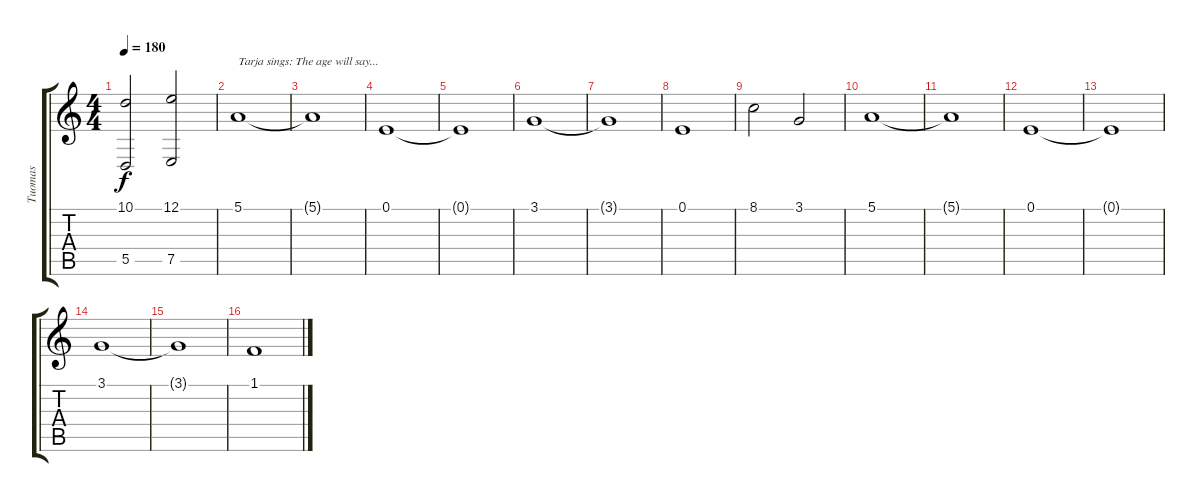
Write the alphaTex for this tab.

\track ("Tuomas" "Tuomas") {instrument synthstrings1}
\staff {score tabs}
\tuning (E4 B3 G3 D3 A2 E2) {hide}
\ts (4 4)
\tempo 180
\clef g2
\ks c
(10.1 5.5).2{dy f} (12.1 7.5).2 |
5.1.1{txt "Tarja sings: The age will say..." volume 10} |
5.1{t}.1 |
0.1.1 |
0.1{t}.1 |
3.1.1 |
3.1{t}.1 |
0.1.1 |
8.1.2 3.1.2 |
5.1.1 |
5.1{t}.1 |
0.1.1 |
0.1{t}.1 |
3.1.1 |
3.1{t}.1 |
1.1.1
